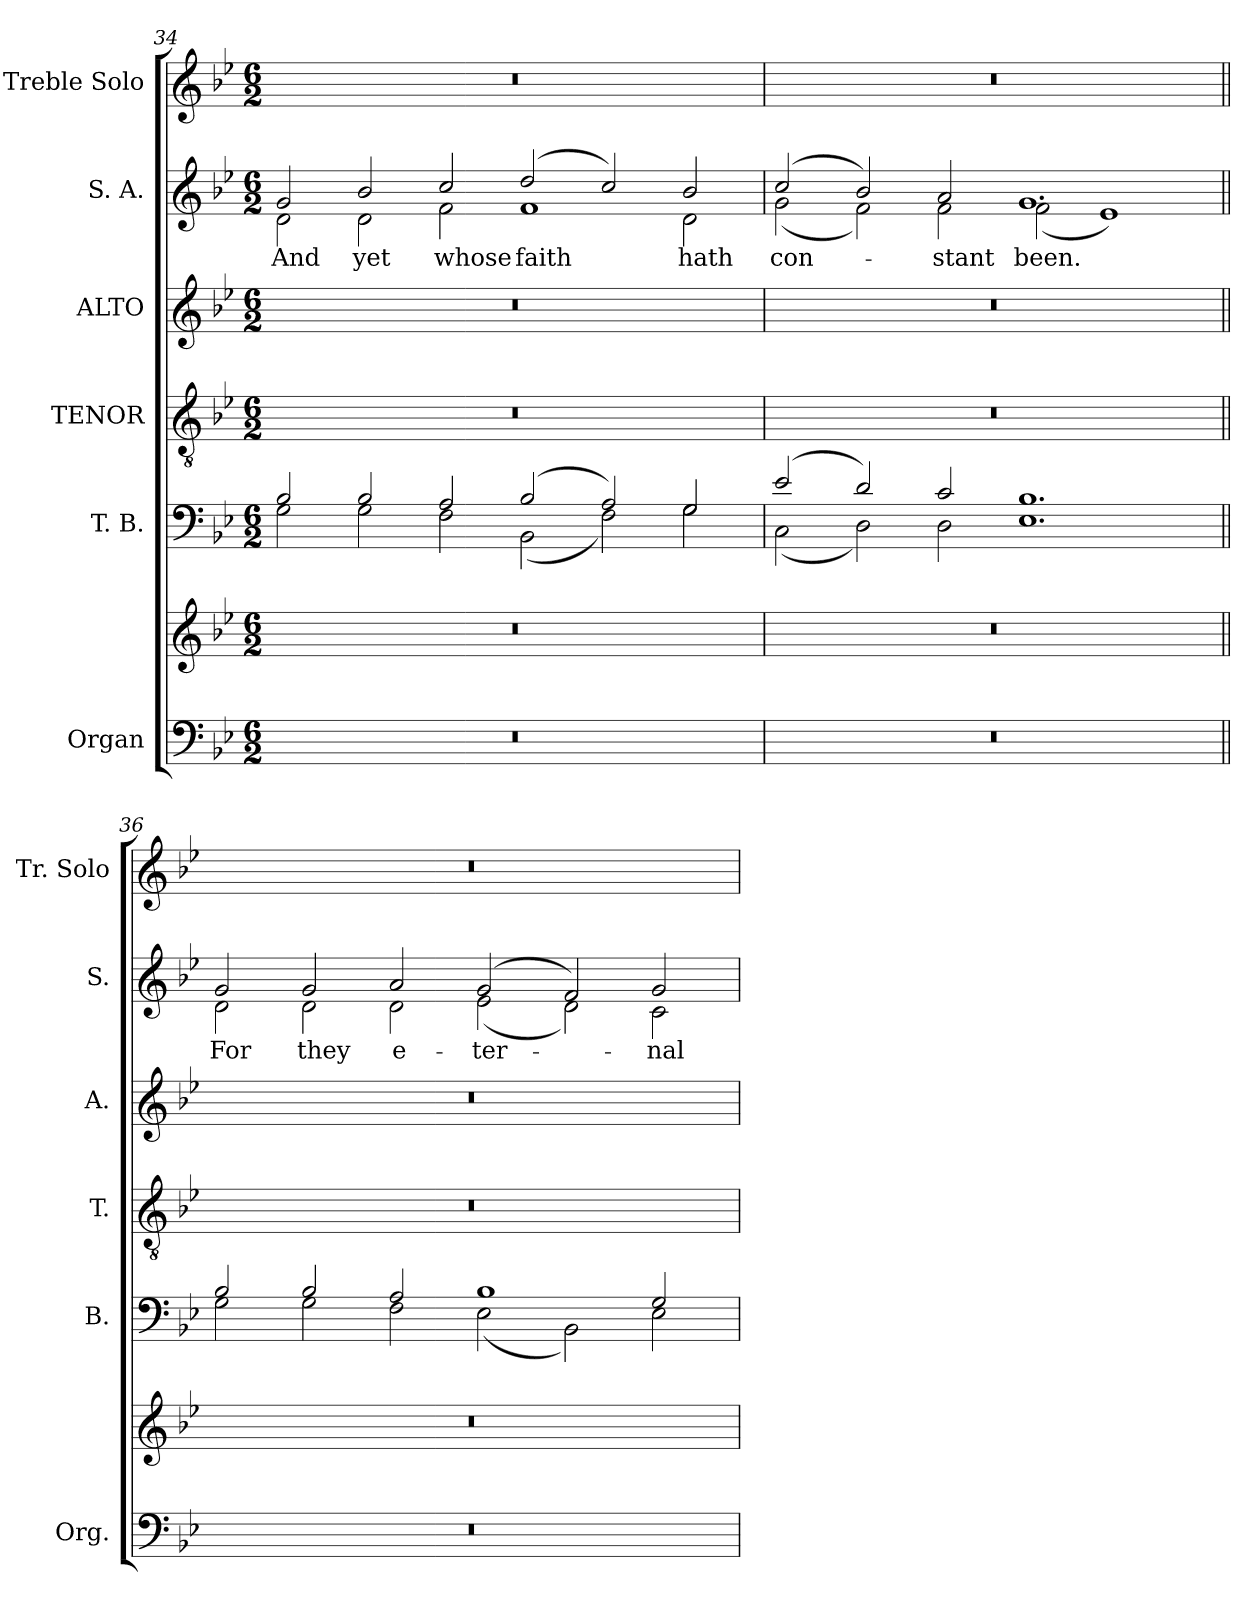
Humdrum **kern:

**kern	**kern	**kern	**kern	**kern	**kern	**text	**kern
*part6	*part6	*part5	*part4	*part3	*part2	*part2	*part1
*staff7	*staff6	*staff5	*staff4	*staff3	*staff2	*staff2	*staff1
*I"Organ	*	*I"T. B.	*I"TENOR	*I"ALTO	*I"S. A.	*	*I"Treble Solo
*I'Org.	*	*I'B.	*I'T.	*I'A.	*I'S.	*	*I'Tr. Solo
!!LO:LB:g=z
*clefF4	*clefG2	*clefF4	*clefGv2	*clefG2	*clefG2	*	*clefG2
*	*	*	*ITrd7c12	*	*	*	*
*k[b-e-]	*k[b-e-]	*k[b-e-]	*k[b-e-]	*k[b-e-]	*k[b-e-]	*	*k[b-e-]
*g:	*g:	*g:	*g:	*g:	*g:	*	*g:
*M6/2	*M6/2	*M6/2	*M6/2	*M6/2	*M6/2	*	*M6/2
=34	=34	=34	=34	=34	=34	=34	=34
!LO:N:vis=1	!LO:N:vis=1	!	!LO:N:vis=1	!LO:N:vis=1	!	!	!
*	*	*^	*	*	*	*	*
!	!	!	!	!	!	!	!LO:LY:b:color=#000000	!LO:N:vis=1
*	*	*	*	*	*	*^	*	*
0.r	0.r	2B-i/	2Gi\	0.r	0.r	2gi/	2di\	And	0.r
!	!	!	!	!	!	!	!	!LO:LY:b:color=#000000	!
.	.	2B-i/	2Gi\	.	.	2b-i/	2di\	yet	.
!	!	!	!	!	!	!	!	!LO:LY:b:color=#000000	!
.	.	2Ai/	2Fi\	.	.	2cci/	2fi\	whose	.
!	!	!	!	!	!	!	!	!LO:LY:b:color=#000000	!
.	.	(2B-i/	(2BB-i\	.	.	(2ddi/	1fi	faith	.
.	.	2Ai/)	2Fi\)	.	.	2cci/)	.	.	.
!	!	!	!	!	!	!	!	!LO:LY:b:color=#000000	!
.	.	2Gi/	2Gi\	.	.	2b-i/	2di\	hath	.
=35	=35	=35	=35	=35	=35	=35	=35	=35	=35
!LO:N:vis=1	!LO:N:vis=1	!	!	!LO:N:vis=1	!LO:N:vis=1	!	!	!	!
!	!	!	!	!	!	!	!	!LO:LY:b:color=#000000	!LO:N:vis=1
0.r	0.r	(2e-i/	(2Ci\	0.r	0.r	(2cci/	(2gi\	con-	0.r
.	.	2di/)	2Di\)	.	.	2b-i/)	2fi\)	.	.
!	!	!	!	!	!	!	!	!LO:LY:b:color=#000000	!
.	.	2ci/	2Di\	.	.	2ai/	2fi\	-stant	.
!	!	!	!	!	!	!	!	!LO:LY:b:color=#000000	!
.	.	1.B-i	1.E-i	.	.	1.gi	(2fi\	been.	.
.	.	.	.	.	.	.	1e-i)	.	.
!!LO:LB:g=z
=36||	=36||	=36||	=36||	=36||	=36||	=36||	=36||	=36||	=36||
!LO:N:vis=1	!LO:N:vis=1	!	!	!LO:N:vis=1	!LO:N:vis=1	!	!	!	!
!	!	!	!	!	!	!	!	!LO:LY:b:color=#000000	!LO:N:vis=1
0.r	0.r	2B-i/	2Gi\	0.r	0.r	2gi/	2di\	For	0.r
!	!	!	!	!	!	!	!	!LO:LY:b:color=#000000	!
.	.	2B-i/	2Gi\	.	.	2gi/	2di\	they	.
!	!	!	!	!	!	!	!	!LO:LY:b:color=#000000	!
.	.	2Ai/	2Fi\	.	.	2ai/	2di\	e-	.
!	!	!	!	!	!	!	!	!LO:LY:b:color=#000000	!
.	.	1B-i	(2E-i\	.	.	(2gi/	(2e-i\	-ter-	.
.	.	.	2BB-i\)	.	.	2fi/)	2di\)	.	.
!	!	!	!	!	!	!	!	!LO:LY:b:color=#000000	!
.	.	2Gi/	2E-i\	.	.	2gi/	2ci\	-nal	.
*	*	*v	*v	*	*	*v	*v	*	*
=	=	=	=	=	=	=	=
*-	*-	*-	*-	*-	*-	*-	*-
